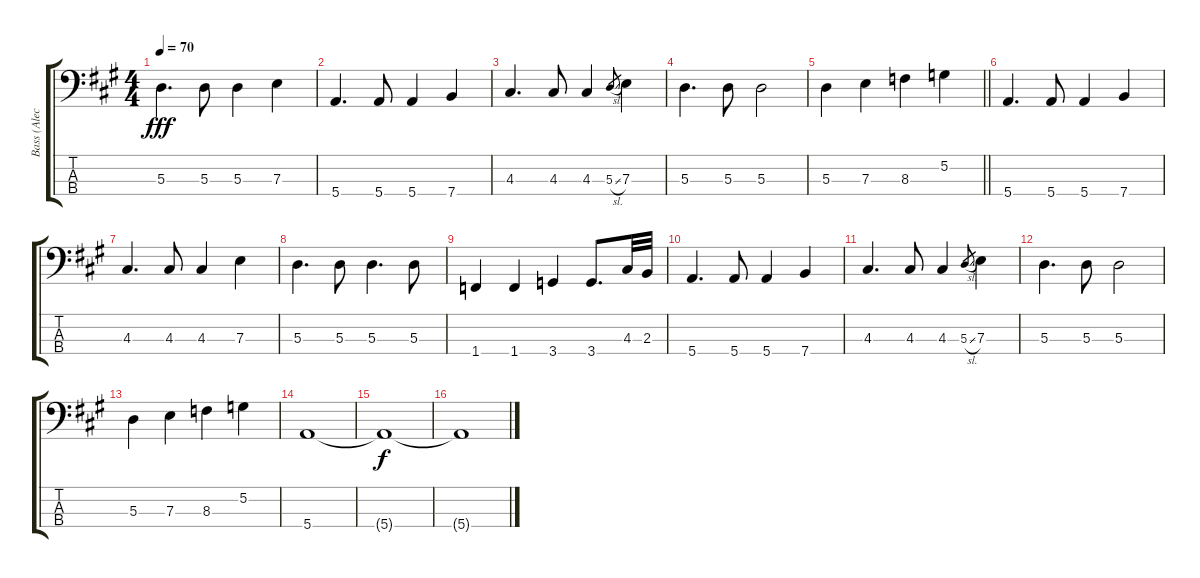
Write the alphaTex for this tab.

\track ("Bass (Alec John Such)" "Bass (Alec") {instrument electricbassfinger}
\staff {score tabs}
\tuning (G2 D2 A1 E1) {hide}
\ts (4 4)
\tempo 70
\clef f4
\ks a
5.3.4{d dy fff} 5.3.8 5.3.4 7.3.4 |
5.4.4{d} 5.4.8 5.4.4 7.4.4 |
4.3.4{d} 4.3.8 4.3.4 5.3{sl}.8{gr} 7.3.4 |
5.3.4{d} 5.3.8 5.3.2 |
\barLineRight lightlight
5.3.4 7.3.4 8.3.4 5.2.4 |
5.4.4{d} 5.4.8 5.4.4 7.4.4 |
4.3.4{d} 4.3.8 4.3.4 7.3.4 |
5.3.4{d} 5.3.8 5.3.4{d} 5.3.8 |
1.4.4 1.4.4 3.4.4 3.4.8{d} 4.3.32 2.3.32 |
5.4.4{d} 5.4.8 5.4.4 7.4.4 |
4.3.4{d} 4.3.8 4.3.4 5.3{sl}.8{gr} 7.3.4 |
5.3.4{d} 5.3.8 5.3.2 |
5.3.4 7.3.4 8.3.4 5.2.4 |
5.4.1 |
5.4{t}.1{dy f} |
5.4{t}.1
